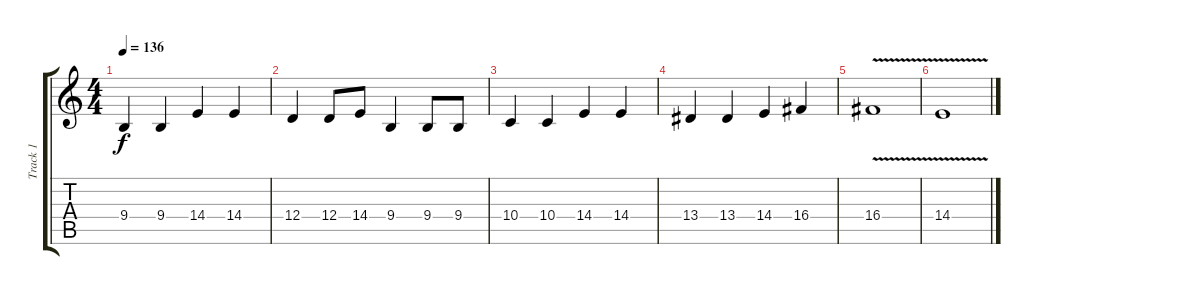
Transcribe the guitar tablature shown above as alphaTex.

\track ("Track 1" "Track 1") {instrument trombone}
\staff {score tabs}
\tuning (E4 B3 G3 D3 A2 E2) {hide}
\ts (4 4)
\tempo 136
\clef g2
\ks c
9.4.4{dy f} 9.4.4 14.4.4 14.4.4 |
12.4.4 12.4.8 14.4.8 9.4.4 9.4.8 9.4.8 |
10.4.4 10.4.4 14.4.4 14.4.4 |
13.4.4 13.4.4 14.4.4 16.4.4 |
16.4{v}.1 |
14.4{v}.1
